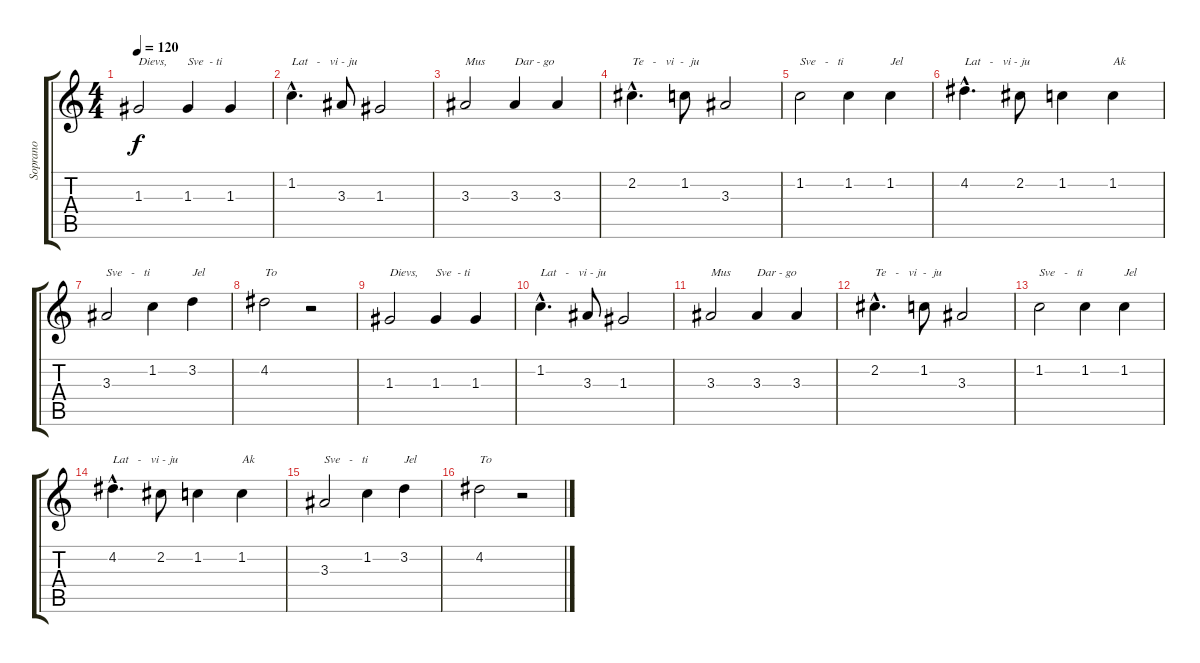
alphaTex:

\track ("Soprano" "Soprano") {instrument distortionguitar}
\staff {score tabs}
\tuning (E4 B3 G3 D3 A2 E2) {hide}
\ts (4 4)
\tempo 120
\clef g2
\ks c
1.3.2{txt "Dievs," dy f instrument distortionguitar} 1.3.4{txt "Sve  - ti"} 1.3.4 |
1.2{hac}.4{d txt "Lat   -   vi - ju"} 3.3.8 1.3.2 |
3.3.2{txt "Mus"} 3.3.4{txt "Dar - go"} 3.3.4 |
2.2{hac}.4{d txt "Te   -   vi  -  ju"} 1.2.8 3.3.2 |
1.2.2{txt "Sve   -   ti"} 1.2.4 1.2.4{txt "Jel"} |
4.2{hac}.4{d txt "Lat   -   vi - ju"} 2.2.8 1.2.4 1.2.4{txt "Ak"} |
3.3.2{txt "Sve   -   ti"} 1.2.4 3.2.4{txt "Jel"} |
4.2.2{txt "To"} r.2 |
1.3.2{txt "Dievs,"} 1.3.4{txt "Sve  - ti"} 1.3.4 |
1.2{hac}.4{d txt "Lat   -   vi - ju"} 3.3.8 1.3.2 |
3.3.2{txt "Mus"} 3.3.4{txt "Dar - go"} 3.3.4 |
2.2{hac}.4{d txt "Te   -   vi  -  ju"} 1.2.8 3.3.2 |
1.2.2{txt "Sve   -   ti"} 1.2.4 1.2.4{txt "Jel"} |
4.2{hac}.4{d txt "Lat   -   vi - ju"} 2.2.8 1.2.4 1.2.4{txt "Ak"} |
3.3.2{txt "Sve   -   ti"} 1.2.4 3.2.4{txt "Jel"} |
4.2.2{txt "To"} r.2
